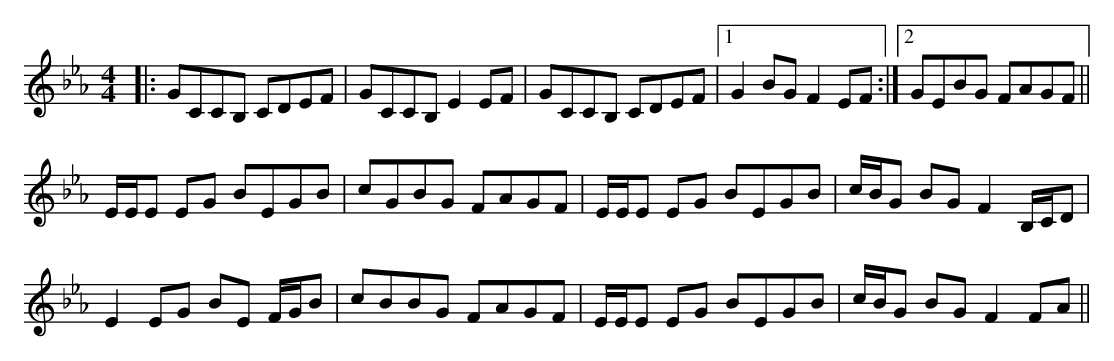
X:1
M:4/4
K:Fdor
|: GCCB, CDEF | GCCB, E2 EF | GCCB, CDEF |1 G2 BG F2 EF :|2 GEBG FAGF ||
E/E/E EG BEGB | cGBG FAGF | E/E/E EG BEGB | c/B/G BG F2 B,/C/D |
E2 EG BE F/G/B | cBBG FAGF | E/E/E EG BEGB | c/B/G BG F2 FA ||
